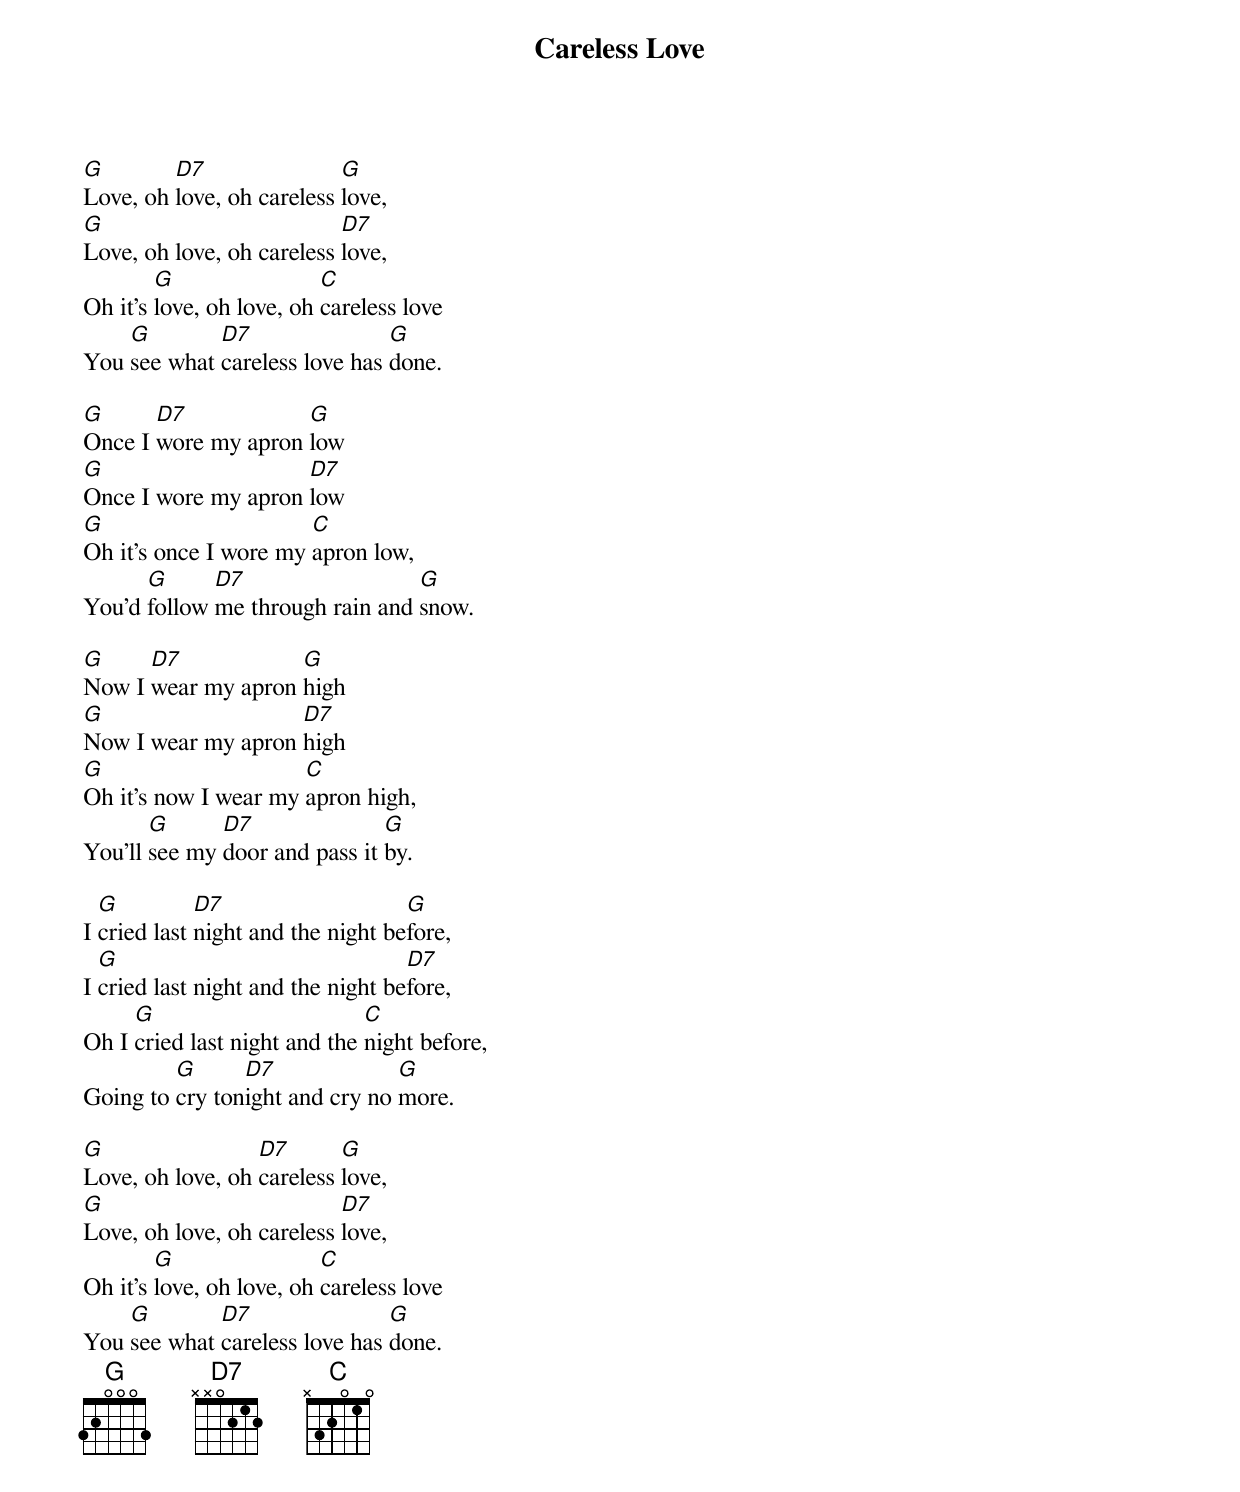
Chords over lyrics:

Careless Love

G        D7                G
Love, oh love, oh careless love,
G                          D7
Love, oh love, oh careless love,
        G                 C
Oh it's love, oh love, oh careless love
    G        D7                G
You see what careless love has done.

G      D7            G
Once I wore my apron low
G                    D7
Once I wore my apron low
G                      C
Oh it's once I wore my apron low,
      G      D7                  G
You'd follow me through rain and snow.

G     D7            G
Now I wear my apron high
G                   D7
Now I wear my apron high
G                     C
Oh it's now I wear my apron high,
       G      D7               G
You'll see my door and pass it by.

  G          D7                    G
I cried last night and the night before,
  G                                D7
I cried last night and the night before,
     G                        C
Oh I cried last night and the night before,
         G      D7              G
Going to cry tonight and cry no more.

G                 D7       G
Love, oh love, oh careless love,
G                          D7
Love, oh love, oh careless love,
        G                 C
Oh it's love, oh love, oh careless love
    G        D7                G
You see what careless love has done.
